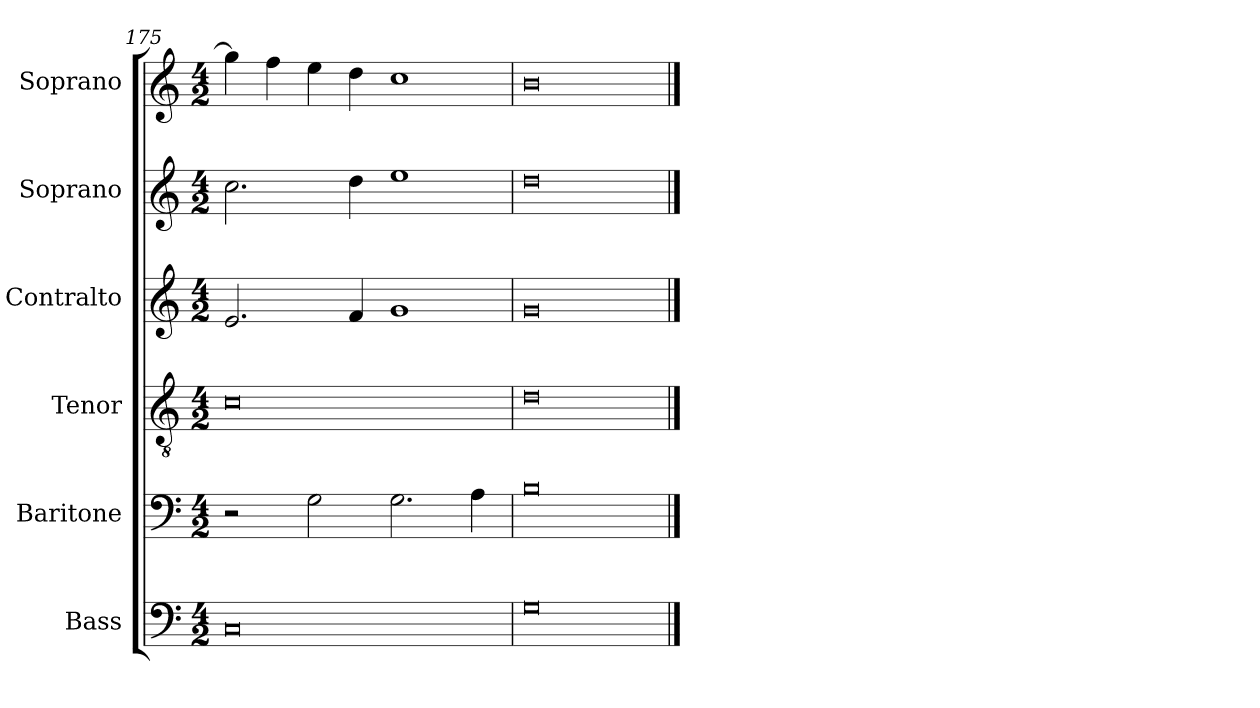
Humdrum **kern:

**kern	**kern	**kern	**kern	**kern	**kern
*part6	*part5	*part4	*part3	*part2	*part1
*staff6	*staff5	*staff4	*staff3	*staff2	*staff1
*I"Bass	*I"Baritone	*I"Tenor	*I"Contralto	*I"Soprano	*I"Soprano
*I'B	*I'Bar	*I'T	*I'A	*I'S	*I'S
*clefF4	*clefF4	*clefGv2	*clefG2	*clefG2	*clefG2
*k[]	*k[]	*k[]	*k[]	*k[]	*k[]
*G:mix	*G:mix	*G:mix	*G:mix	*G:mix	*G:mix
*M4/2	*M4/2	*M4/2	*M4/2	*M4/2	*M4/2
=175	=175	=175	=175	=175	=175
0C	2r	0c	2.e	2.cc	4gg]
.	.	.	.	.	4ff
.	2G	.	.	.	4ee
.	.	.	4f	4dd	4dd
.	2.G	.	1g	1ee	1cc
.	4A	.	.	.	.
=176	=176	=176	=176	=176	=176
0G	0B	0d	0g	0dd	0b
==	==	==	==	==	==
*-	*-	*-	*-	*-	*-
